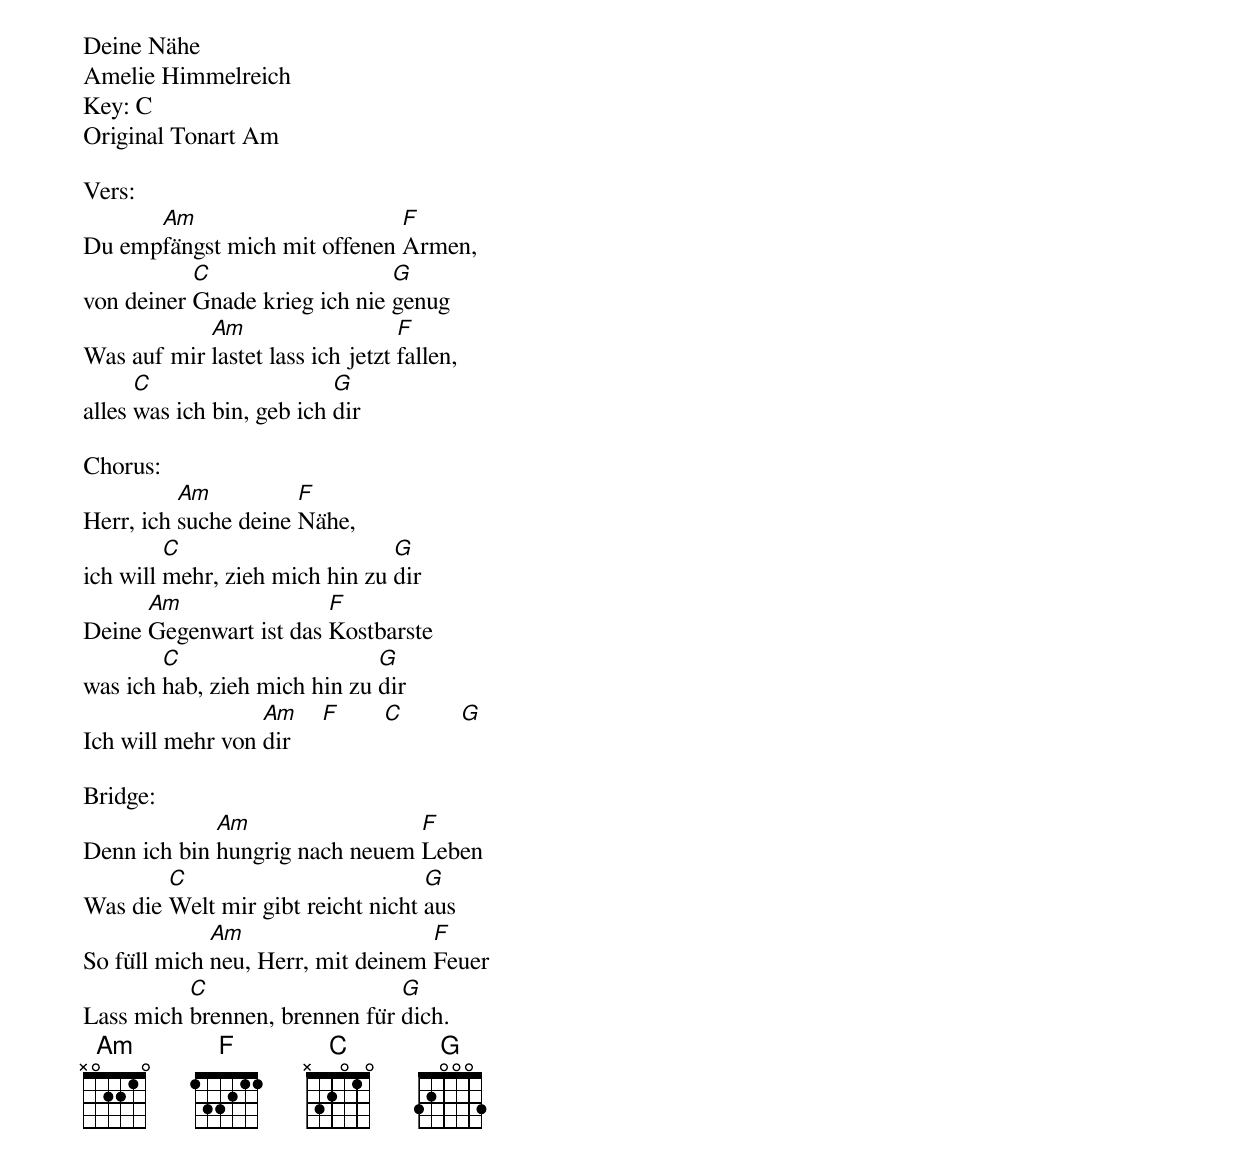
Deine Nähe
Amelie Himmelreich
Key: C
Original Tonart Am

Vers:
Du emp[Am]fängst mich mit offenen [F]Armen,
von deiner [C]Gnade krieg ich nie [G]genug
Was auf mir [Am]lastet lass ich jetzt [F]fallen,
alles [C]was ich bin, geb ich [G]dir

Chorus:
Herr, ich [Am]suche deine [F]Nähe,
ich will [C]mehr, zieh mich hin zu [G]dir
Deine [Am]Gegenwart ist das [F]Kostbarste
was ich [C]hab, zieh mich hin zu [G]dir
Ich will mehr von [Am]dir     [F]       [C]         [G]

Bridge:
Denn ich bin [Am]hungrig nach neuem [F]Leben
Was die [C]Welt mir gibt reicht nicht [G]aus
So füll mich [Am]neu, Herr, mit deinem [F]Feuer
Lass mich [C]brennen, brennen für [G]dich.
